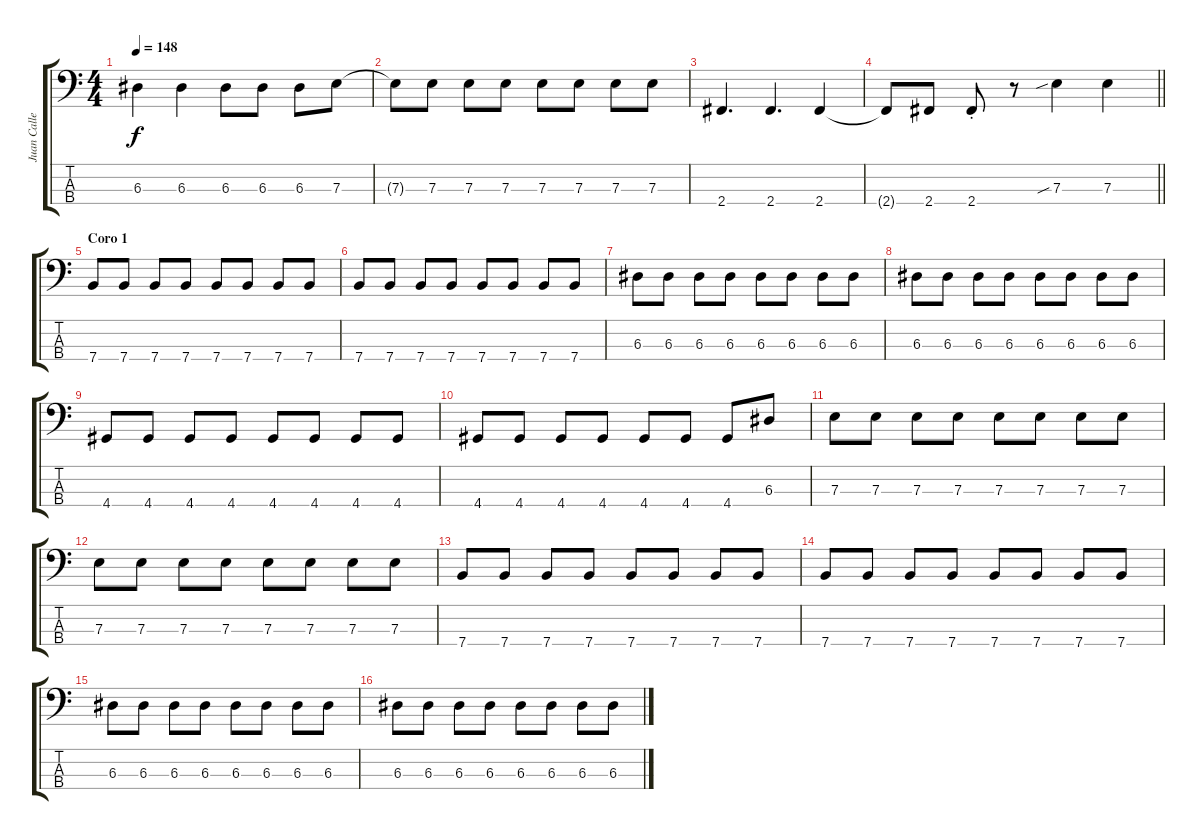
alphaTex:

\track ("Juan Calleros" "Juan Calle") {instrument electricbassfinger}
\staff {score tabs}
\tuning (G2 D2 A1 E1) {hide}
\ts (4 4)
\tempo 148
\clef f4
\ks c
6.3.4{dy f} 6.3.4 6.3.8 6.3.8 6.3.8 7.3.8 |
7.3{t}.8 7.3.8 7.3.8 7.3.8 7.3.8 7.3.8 7.3.8 7.3.8 |
2.4.4{d} 2.4.4{d} 2.4.4 |
\barLineRight lightlight
2.4{t}.8 2.4.8 2.4{st}.8 r.8 7.3{sib}.4 7.3.4 |
\section ("" "Coro 1")
7.4.8 7.4.8 7.4.8 7.4.8 7.4.8 7.4.8 7.4.8 7.4.8 |
7.4.8 7.4.8 7.4.8 7.4.8 7.4.8 7.4.8 7.4.8 7.4.8 |
6.3.8 6.3.8 6.3.8 6.3.8 6.3.8 6.3.8 6.3.8 6.3.8 |
6.3.8 6.3.8 6.3.8 6.3.8 6.3.8 6.3.8 6.3.8 6.3.8 |
4.4.8 4.4.8 4.4.8 4.4.8 4.4.8 4.4.8 4.4.8 4.4.8 |
4.4.8 4.4.8 4.4.8 4.4.8 4.4.8 4.4.8 4.4.8 6.3.8 |
7.3.8 7.3.8 7.3.8 7.3.8 7.3.8 7.3.8 7.3.8 7.3.8 |
7.3.8 7.3.8 7.3.8 7.3.8 7.3.8 7.3.8 7.3.8 7.3.8 |
7.4.8 7.4.8 7.4.8 7.4.8 7.4.8 7.4.8 7.4.8 7.4.8 |
7.4.8 7.4.8 7.4.8 7.4.8 7.4.8 7.4.8 7.4.8 7.4.8 |
6.3.8 6.3.8 6.3.8 6.3.8 6.3.8 6.3.8 6.3.8 6.3.8 |
6.3.8 6.3.8 6.3.8 6.3.8 6.3.8 6.3.8 6.3.8 6.3.8
